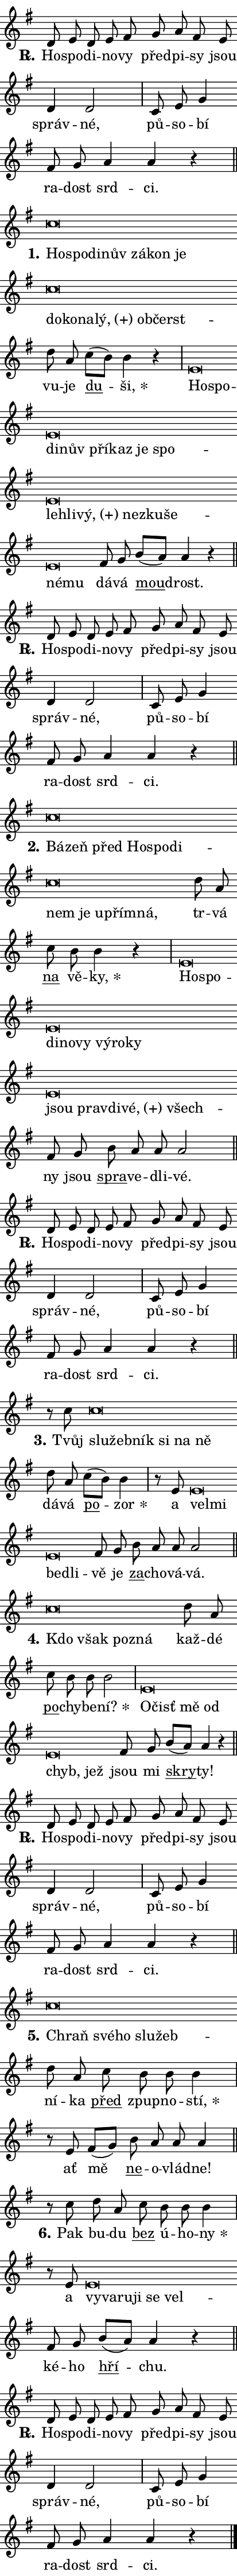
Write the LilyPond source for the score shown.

\version "2.22.1"
\header { tagline = "" }
\paper {
  indent = 0\cm
  top-margin = 0\cm
  right-margin = 0\cm
  bottom-margin = 0\cm
  left-margin = 0\cm
  paper-width = 7\cm
  page-breaking = #ly:one-page-breaking
  system-system-spacing.basic-distance = #11
  score-system-spacing.basic-distance = #11.3
  ragged-last = ##f
}


%% Author: Thomas Morley
%% https://lists.gnu.org/archive/html/lilypond-user/2020-05/msg00002.html
#(define (line-position grob)
"Returns position of @var[grob} in current system:
   @code{'start}, if at first time-step
   @code{'end}, if at last time-step
   @code{'middle} otherwise
"
  (let* ((col (ly:item-get-column grob))
         (ln (ly:grob-object col 'left-neighbor))
         (rn (ly:grob-object col 'right-neighbor))
         (col-to-check-left (if (ly:grob? ln) ln col))
         (col-to-check-right (if (ly:grob? rn) rn col))
         (break-dir-left
           (and
             (ly:grob-property col-to-check-left 'non-musical #f)
             (ly:item-break-dir col-to-check-left)))
         (break-dir-right
           (and
             (ly:grob-property col-to-check-right 'non-musical #f)
             (ly:item-break-dir col-to-check-right))))
        (cond ((eqv? 1 break-dir-left) 'start)
              ((eqv? -1 break-dir-right) 'end)
              (else 'middle))))

#(define (tranparent-at-line-position vctor)
  (lambda (grob)
  "Relying on @code{line-position} select the relevant enry from @var{vctor}.
Used to determine transparency,"
    (case (line-position grob)
      ((end) (not (vector-ref vctor 0)))
      ((middle) (not (vector-ref vctor 1)))
      ((start) (not (vector-ref vctor 2))))))

noteHeadBreakVisibility =
#(define-music-function (break-visibility)(vector?)
"Makes @code{NoteHead}s transparent relying on @var{break-visibility}"
#{
  \override NoteHead.transparent =
    #(tranparent-at-line-position break-visibility)
#})

#(define delete-ledgers-for-transparent-note-heads
  (lambda (grob)
    "Reads whether a @code{NoteHead} is transparent.
If so this @code{NoteHead} is removed from @code{'note-heads} from
@var{grob}, which is supposed to be @code{LedgerLineSpanner}.
As a result ledgers are not printed for this @code{NoteHead}"
    (let* ((nhds-array (ly:grob-object grob 'note-heads))
           (nhds-list
             (if (ly:grob-array? nhds-array)
                 (ly:grob-array->list nhds-array)
                 '()))
           ;; Relies on the transparent-property being done before
           ;; Staff.LedgerLineSpanner.after-line-breaking is executed.
           ;; This is fragile ...
           (to-keep
             (remove
               (lambda (nhd)
                 (ly:grob-property nhd 'transparent #f))
               nhds-list)))
      ;; TODO find a better method to iterate over grob-arrays, similiar
      ;; to filter/remove etc for lists
      ;; For now rebuilt from scratch
      (set! (ly:grob-object grob 'note-heads)  '())
      (for-each
        (lambda (nhd)
          (ly:pointer-group-interface::add-grob grob 'note-heads nhd))
        to-keep))))

hideNotes = {
  \noteHeadBreakVisibility #begin-of-line-visible
}
unHideNotes = {
  \noteHeadBreakVisibility #all-visible
}

% work-around for resetting accidentals
% https://lilypond.org/doc/v2.23/Documentation/notation/displaying-rhythms#unmetered-music
cadenzaMeasure = {
  \cadenzaOff
  \partial 1024 s1024
  \cadenzaOn
}

#(define-markup-command (accent layout props text) (markup?)
  "Underline accented syllable"
  (interpret-markup layout props
    #{\markup \override #'(offset . 4.3) \underline { #text }#}))

responsum = \markup \concat {
  "R" \hspace #-1.05 \path #0.1 #'((moveto 0 0.07) (lineto 0.9 0.8)) \hspace #0.05 "."
}

\layout {
    \context {
        \Staff
        \remove "Time_signature_engraver"
        \override LedgerLineSpanner.after-line-breaking = #delete-ledgers-for-transparent-note-heads
    }
    \context {
        \Voice {
            \override NoteHead.output-attributes = #'((class . "notehead"))
            \override Hairpin.height = #0.55
        }
    }
    \context {
        \Lyrics {
            \override StanzaNumber.output-attributes = #'((class . "stanzanumber"))
            \override LyricSpace.minimum-distance = #0.9
            \override LyricText.font-name = #"TeX Gyre Schola"
            \override LyricText.font-size = 1
            \override StanzaNumber.font-name = #"TeX Gyre Schola Bold"
            \override StanzaNumber.font-size = 1
        }
    }
}

% magnetic-lyrics.ily
%
%   written by
%     Jean Abou Samra <jean@abou-samra.fr>
%     Werner Lemberg <wl@gnu.org>
%
%   adapted by
%     Jiri Hon <jiri.hon@gmail.com>
%
% Version 2022-Apr-15

% https://www.mail-archive.com/lilypond-user@gnu.org/msg149350.html

#(define (Left_hyphen_pointer_engraver context)
   "Collect syllable-hyphen-syllable occurrences in lyrics and store
them in properties.  This engraver only looks to the left.  For
example, if the lyrics input is @code{foo -- bar}, it does the
following.

@itemize @bullet
@item
Set the @code{text} property of the @code{LyricHyphen} grob between
@q{foo} and @q{bar} to @code{foo}.

@item
Set the @code{left-hyphen} property of the @code{LyricText} grob with
text @q{foo} to the @code{LyricHyphen} grob between @q{foo} and
@q{bar}.
@end itemize

Use this auxiliary engraver in combination with the
@code{lyric-@/text::@/apply-@/magnetic-@/offset!} hook."
   (let ((hyphen #f)
         (text #f))
     (make-engraver
      (acknowledgers
       ((lyric-syllable-interface engraver grob source-engraver)
        (set! text grob)))
      (end-acknowledgers
       ((lyric-hyphen-interface engraver grob source-engraver)
        ;(when (not (grob::has-interface grob 'lyric-space-interface))
          (set! hyphen grob)));)
      ((stop-translation-timestep engraver)
       (when (and text hyphen)
         (ly:grob-set-object! text 'left-hyphen hyphen))
       (set! text #f)
       (set! hyphen #f)))))

#(define (lyric-text::apply-magnetic-offset! grob)
   "If the space between two syllables is less than the value in
property @code{LyricText@/.details@/.squash-threshold}, move the right
syllable to the left so that it gets concatenated with the left
syllable.

Use this function as a hook for
@code{LyricText@/.after-@/line-@/breaking} if the
@code{Left_@/hyphen_@/pointer_@/engraver} is active."
   (let ((hyphen (ly:grob-object grob 'left-hyphen #f)))
     (when hyphen
       (let ((left-text (ly:spanner-bound hyphen LEFT)))
         (when (grob::has-interface left-text 'lyric-syllable-interface)
           (let* ((common (ly:grob-common-refpoint grob left-text X))
                  (this-x-ext (ly:grob-extent grob common X))
                  (left-x-ext
                   (begin
                     ;; Trigger magnetism for left-text.
                     (ly:grob-property left-text 'after-line-breaking)
                     (ly:grob-extent left-text common X)))
                  ;; `delta` is the gap width between two syllables.
                  (delta (- (interval-start this-x-ext)
                            (interval-end left-x-ext)))
                  (details (ly:grob-property grob 'details))
                  (threshold (assoc-get 'squash-threshold details 0.2)))
             (when (< delta threshold)
               (let* (;; We have to manipulate the input text so that
                      ;; ligatures crossing syllable boundaries are not
                      ;; disabled.  For languages based on the Latin
                      ;; script this is essentially a beautification.
                      ;; However, for non-Western scripts it can be a
                      ;; necessity.
                      (lt (ly:grob-property left-text 'text))
                      (rt (ly:grob-property grob 'text))
                      (is-space (grob::has-interface hyphen 'lyric-space-interface))
                      (space (if is-space " " ""))
                      (space-markup (grob-interpret-markup grob " "))
                      (space-size (interval-length (ly:stencil-extent space-markup X)))
                      (extra-delta (if is-space space-size 0))
                      ;; Append new syllable.
                      (ltrt-space (if (and (string? lt) (string? rt))
                                (string-append lt space rt)
                                (make-concat-markup (list lt space rt))))
                      ;; Right-align `ltrt` to the right side.
                      (ltrt-space-markup (grob-interpret-markup
                               grob
                               (make-translate-markup
                                (cons (interval-length this-x-ext) 0)
                                (make-right-align-markup ltrt-space)))))
                 (begin
                   ;; Don't print `left-text`.
                   (ly:grob-set-property! left-text 'stencil #f)
                   ;; Set text and stencil (which holds all collected
                   ;; syllables so far) and shift it to the left.
                   (ly:grob-set-property! grob 'text ltrt-space)
                   (ly:grob-set-property! grob 'stencil ltrt-space-markup)
                   (ly:grob-translate-axis! grob (- (- delta extra-delta)) X))))))))))


#(define (lyric-hyphen::displace-bounds-first grob)
   ;; Make very sure this callback isn't triggered too early.
   (let ((left (ly:spanner-bound grob LEFT))
         (right (ly:spanner-bound grob RIGHT)))
     (ly:grob-property left 'after-line-breaking)
     (ly:grob-property right 'after-line-breaking)
     (ly:lyric-hyphen::print grob)))

squashThreshold = #0.4

\layout {
  \context {
    \Lyrics
    \consists #Left_hyphen_pointer_engraver
    \override LyricText.after-line-breaking =
      #lyric-text::apply-magnetic-offset!
    \override LyricHyphen.stencil = #lyric-hyphen::displace-bounds-first
    \override LyricText.details.squash-threshold = \squashThreshold
    \override LyricHyphen.minimum-distance = 0
    \override LyricHyphen.minimum-length = \squashThreshold
  }
}

squash = \override LyricText.details.squash-threshold = 9999
unSquash = \override LyricText.details.squash-threshold = \squashThreshold

left = \override LyricText.self-alignment-X = #LEFT
unLeft = \revert LyricText.self-alignment-X

starOffset = #(lambda (grob) 
                (let ((x_offset (ly:self-alignment-interface::aligned-on-x-parent grob)))
                  (if (= x_offset 0) 0 (+ x_offset 1.2))))

star = #(define-music-function (syllable)(string?)
"Append star separator at the end of a syllable"
#{
  \once \override LyricText.X-offset = #starOffset
  \lyricmode { \markup {
    #syllable
    \override #'((font-name . "TeX Gyre Schola Bold")) \hspace #0.2 \lower #0.65 \larger "*"
  } }
#})

starAccent = #(define-music-function (syllable)(string?)
"Append star separator at the end of a syllable and make accent"
#{
  \once \override LyricText.X-offset = #starOffset
  \lyricmode { \markup {
    \accent #syllable
    \override #'((font-name . "TeX Gyre Schola Bold")) \hspace #0.2 \lower #0.65 \larger "*"
  } }
#})

breath = #(define-music-function (syllable)(string?)
"Append breathing indicator at the end of a syllable"
#{
  \lyricmode { \markup { #syllable "+" } }
#})

optionalBreath = #(define-music-function (syllable)(string?)
"Append optional breathing indicator at the end of a syllable"
#{
  \lyricmode { \markup { #syllable "(+)" } }
#})


\score {
    <<
        \new Voice = "melody" { \cadenzaOn \key g \major \relative { d'8 e d e fis \bar "" g a fis e \bar "" d4 d2 \cadenzaMeasure \bar "|" c8 e g4 \bar "" fis8 g a4 a r \cadenzaMeasure \bar "||" \break } }
        \new Lyrics \lyricsto "melody" { \lyricmode { \set stanza = \responsum
Ho -- spo -- di -- no -- vy před -- pi -- sy jsou správ -- né, pů -- so -- bí ra -- dost srd -- ci. } }
    >>
    \layout {}
}

\score {
    <<
        \new Voice = "melody" { \cadenzaOn \key g \major \relative { c''\breve*1/16 \hideNotes \breve*1/16 \bar "" \breve*1/16 \bar "" \breve*1/16 \bar "" \breve*1/16 \bar "" \breve*1/16 \bar "" \breve*1/16 \bar "" \breve*1/16 \bar "" \breve*1/16 \bar "" \breve*1/16 \bar "" \breve*1/16 \bar "" \breve*1/16 \breve*1/16 \bar "" \unHideNotes d8 a \bar "" c[( b)] b4 r \cadenzaMeasure \bar "|" e,\breve*1/16 \hideNotes \breve*1/16 \bar "" \breve*1/16 \bar "" \breve*1/16 \bar "" \breve*1/16 \bar "" \breve*1/16 \bar "" \breve*1/16 \bar "" \breve*1/16 \bar "" \breve*1/16 \bar "" \breve*1/16 \bar "" \breve*1/16 \bar "" \breve*1/16 \bar "" \breve*1/16 \bar "" \breve*1/16 \bar "" \breve*1/16 \breve*1/16 \bar "" \unHideNotes fis8 g \bar "" b[( a)] a4 r \cadenzaMeasure \bar "||" \break } }
        \new Lyrics \lyricsto "melody" { \lyricmode { \set stanza = "1."
\left Ho -- \squash spo -- di -- nův zá -- kon je do -- ko -- na -- \optionalBreath lý, ob -- čerst -- \unLeft \unSquash vu -- je \markup \accent du -- \star ši, \left Ho -- \squash spo -- di -- nův pří -- kaz je spo -- leh -- li -- \optionalBreath vý, ne -- zku -- še -- né -- mu \unLeft \unSquash dá -- vá \markup \accent mou -- drost. } }
    >>
    \layout {}
}

\score {
    <<
        \new Voice = "melody" { \cadenzaOn \key g \major \relative { d'8 e d e fis \bar "" g a fis e \bar "" d4 d2 \cadenzaMeasure \bar "|" c8 e g4 \bar "" fis8 g a4 a r \cadenzaMeasure \bar "||" \break } }
        \new Lyrics \lyricsto "melody" { \lyricmode { \set stanza = \responsum
Ho -- spo -- di -- no -- vy před -- pi -- sy jsou správ -- né, pů -- so -- bí ra -- dost srd -- ci. } }
    >>
    \layout {}
}

\score {
    <<
        \new Voice = "melody" { \cadenzaOn \key g \major \relative { c''\breve*1/16 \hideNotes \breve*1/16 \bar "" \breve*1/16 \bar "" \breve*1/16 \bar "" \breve*1/16 \bar "" \breve*1/16 \bar "" \breve*1/16 \bar "" \breve*1/16 \bar "" \breve*1/16 \bar "" \breve*1/16 \breve*1/16 \bar "" \unHideNotes d8 a \bar "" c b b4 r \cadenzaMeasure \bar "|" e,\breve*1/16 \hideNotes \breve*1/16 \bar "" \breve*1/16 \bar "" \breve*1/16 \bar "" \breve*1/16 \bar "" \breve*1/16 \bar "" \breve*1/16 \bar "" \breve*1/16 \bar "" \breve*1/16 \bar "" \breve*1/16 \bar "" \breve*1/16 \bar "" \breve*1/16 \breve*1/16 \bar "" \unHideNotes fis8 g \bar "" b a a a2 \cadenzaMeasure \bar "||" \break } }
        \new Lyrics \lyricsto "melody" { \lyricmode { \set stanza = "2."
\left Bá -- \squash zeň před Ho -- spo -- di -- nem je u -- přím -- ná, \unLeft \unSquash tr -- vá \markup \accent na vě -- \star ky, \left Ho -- \squash spo -- di -- no -- vy vý -- ro -- ky jsou prav -- di -- \optionalBreath vé, všech -- \unLeft \unSquash ny jsou \markup \accent spra -- ve -- dli -- vé. } }
    >>
    \layout {}
}

\score {
    <<
        \new Voice = "melody" { \cadenzaOn \key g \major \relative { d'8 e d e fis \bar "" g a fis e \bar "" d4 d2 \cadenzaMeasure \bar "|" c8 e g4 \bar "" fis8 g a4 a r \cadenzaMeasure \bar "||" \break } }
        \new Lyrics \lyricsto "melody" { \lyricmode { \set stanza = \responsum
Ho -- spo -- di -- no -- vy před -- pi -- sy jsou správ -- né, pů -- so -- bí ra -- dost srd -- ci. } }
    >>
    \layout {}
}

\score {
    <<
        \new Voice = "melody" { \cadenzaOn \key g \major \relative { r8 c''8 c\breve*1/16 \hideNotes \breve*1/16 \bar "" \breve*1/16 \bar "" \breve*1/16 \bar "" \breve*1/16 \breve*1/16 \bar "" \unHideNotes d8 a \bar "" c[( b)] b4 \cadenzaMeasure \bar "|" r8 e,8 e\breve*1/16 \hideNotes \breve*1/16 \bar "" \breve*1/16 \breve*1/16 \bar "" \unHideNotes fis8 g \bar "" b a a a2 \cadenzaMeasure \bar "||" \break } }
        \new Lyrics \lyricsto "melody" { \lyricmode { \set stanza = "3."
Tvůj \left slu -- \squash žeb -- ník si na ně \unLeft \unSquash dá -- vá \markup \accent po -- \star zor a \left vel -- \squash mi be -- dli -- \unLeft \unSquash vě je \markup \accent za -- cho -- vá -- vá. } }
    >>
    \layout {}
}

\score {
    <<
        \new Voice = "melody" { \cadenzaOn \key g \major \relative { c''\breve*1/16 \hideNotes \breve*1/16 \bar "" \breve*1/16 \breve*1/16 \bar "" \unHideNotes d8 a \bar "" c b b b2 \cadenzaMeasure \bar "|" e,\breve*1/16 \hideNotes \breve*1/16 \bar "" \breve*1/16 \bar "" \breve*1/16 \bar "" \breve*1/16 \breve*1/16 \bar "" \unHideNotes fis8 g \bar "" b[( a)] a4 r \cadenzaMeasure \bar "||" \break } }
        \new Lyrics \lyricsto "melody" { \lyricmode { \set stanza = "4."
\left Kdo \squash však po -- zná \unLeft \unSquash kaž -- dé \markup \accent po -- chy -- be -- \star ní? \left O -- \squash čisť mě od chyb, jež \unLeft \unSquash jsou mi \markup \accent skry -- ty! } }
    >>
    \layout {}
}

\score {
    <<
        \new Voice = "melody" { \cadenzaOn \key g \major \relative { d'8 e d e fis \bar "" g a fis e \bar "" d4 d2 \cadenzaMeasure \bar "|" c8 e g4 \bar "" fis8 g a4 a r \cadenzaMeasure \bar "||" \break } }
        \new Lyrics \lyricsto "melody" { \lyricmode { \set stanza = \responsum
Ho -- spo -- di -- no -- vy před -- pi -- sy jsou správ -- né, pů -- so -- bí ra -- dost srd -- ci. } }
    >>
    \layout {}
}

\score {
    <<
        \new Voice = "melody" { \cadenzaOn \key g \major \relative { c''\breve*1/16 \hideNotes \breve*1/16 \bar "" \breve*1/16 \bar "" \breve*1/16 \breve*1/16 \bar "" \unHideNotes d8 a \bar "" c b b b4 \cadenzaMeasure \bar "|" r8 e,8 fis[( g)] \bar "" b a a a4 \cadenzaMeasure \bar "||" \break } }
        \new Lyrics \lyricsto "melody" { \lyricmode { \set stanza = "5."
\left Chraň \squash své -- ho slu -- žeb -- \unLeft \unSquash ní -- ka \markup \accent před zpup -- no -- \star stí, ať mě \markup \accent ne -- o -- vlád -- ne! } }
    >>
    \layout {}
}

\score {
    <<
        \new Voice = "melody" { \cadenzaOn \key g \major \relative { r8 c''8 d8 a \bar "" c b b b4 \cadenzaMeasure \bar "|" r8 e,8 e\breve*1/16 \hideNotes \breve*1/16 \bar "" \breve*1/16 \bar "" \breve*1/16 \bar "" \breve*1/16 \breve*1/16 \bar "" \unHideNotes fis8 g \bar "" b[( a)] a4 r \cadenzaMeasure \bar "||" \break } }
        \new Lyrics \lyricsto "melody" { \lyricmode { \set stanza = "6."
Pak bu -- du \markup \accent bez ú -- ho -- \star ny a \left vy -- \squash va -- ru -- ji se vel -- \unLeft \unSquash ké -- ho \markup \accent hří -- chu. } }
    >>
    \layout {}
}

\score {
    <<
        \new Voice = "melody" { \cadenzaOn \key g \major \relative { d'8 e d e fis \bar "" g a fis e \bar "" d4 d2 \cadenzaMeasure \bar "|" c8 e g4 \bar "" fis8 g a4 a r \cadenzaMeasure \bar "||" \break } \bar "|." }
        \new Lyrics \lyricsto "melody" { \lyricmode { \set stanza = \responsum
Ho -- spo -- di -- no -- vy před -- pi -- sy jsou správ -- né, pů -- so -- bí ra -- dost srd -- ci. } }
    >>
    \layout {}
}
